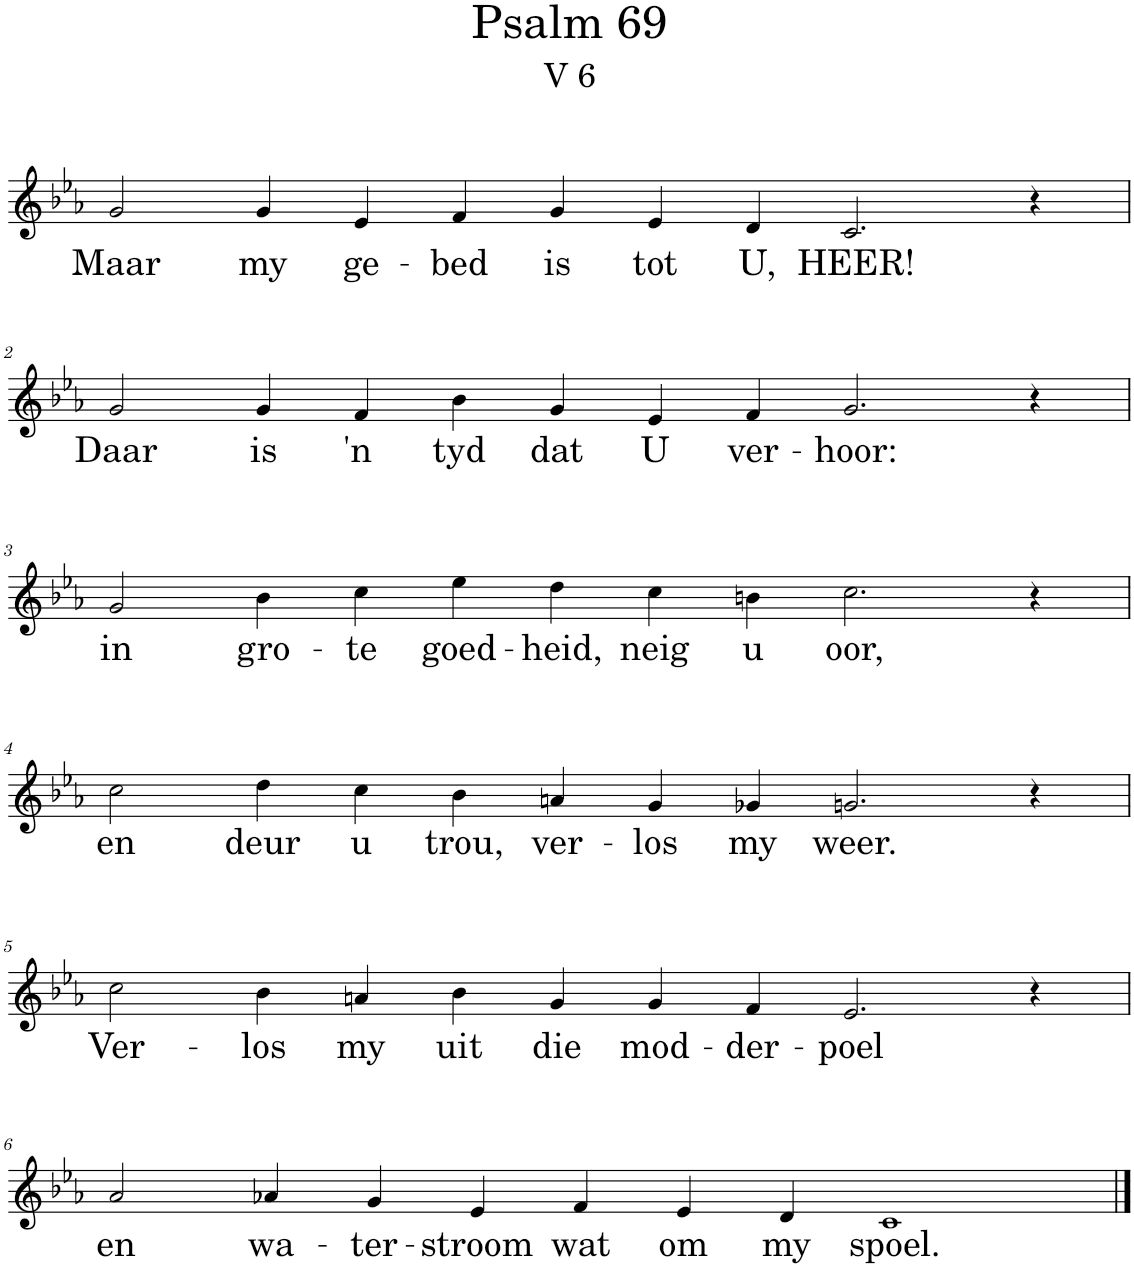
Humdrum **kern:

**kern	**text
*part1	*part1
*staff1	*staff1
*I"Pipe Organ	*
*I'Org.	*
*clefG2	*
*k[b-e-a-]	*
*M12/4	*
=1	=1
!	!LO:LY:b
2g/	Maar
!	!LO:LY:b
4g/	my
!	!LO:LY:b
4e-/	ge-
!	!LO:LY:b
4f/	-bed
!	!LO:LY:b
4g/	is
!	!LO:LY:b
4e-/	tot
!	!LO:LY:b
4d/	U,
!	!LO:LY:b
2.c/	HEER!
4r	.
!!LO:LB:g=z
=2	=2
!	!LO:LY:b
2g/	Daar
!	!LO:LY:b
4g/	is
!	!LO:LY:b
4f/	'n
!	!LO:LY:b
4b-\	tyd
!	!LO:LY:b
4g/	dat
!	!LO:LY:b
4e-/	U
!	!LO:LY:b
4f/	ver-
!	!LO:LY:b
2.g/	-hoor:
4r	.
!!LO:LB:g=z
=3	=3
!	!LO:LY:b
2g/	in
!	!LO:LY:b
4b-\	gro-
!	!LO:LY:b
4cc\	-te
!	!LO:LY:b
4ee-\	goed-
!	!LO:LY:b
4dd\	-heid,
!	!LO:LY:b
4cc\	neig
!	!LO:LY:b
4bn\	u
!	!LO:LY:b
2.cc\	oor,
4r	.
!!LO:LB:g=z
=4	=4
*M12/4	*
!	!LO:LY:b
2cc\	en
!	!LO:LY:b
4dd\	deur
!	!LO:LY:b
4cc\	u
!	!LO:LY:b
4b-\	trou,
!	!LO:LY:b
4an/	ver-
!	!LO:LY:b
4g/	-los
!	!LO:LY:b
4g-X/	my
!	!LO:LY:b
2.gn/	weer.
4r	.
!!LO:LB:g=z
=5	=5
!	!LO:LY:b
2cc\	Ver-
!	!LO:LY:b
4b-\	-los
!	!LO:LY:b
4an/	my
!	!LO:LY:b
4b-\	uit
!	!LO:LY:b
4g/	die
!	!LO:LY:b
4g/	mod-
!	!LO:LY:b
4f/	-der-
!	!LO:LY:b
2.e-/	-poel
4r	.
!!LO:LB:g=z
=6	=6
!	!LO:LY:b
2a-/	en
!	!LO:LY:b
4a-X/	wa-
!	!LO:LY:b
4g/	-ter-
!	!LO:LY:b
4e-/	-stroom
!	!LO:LY:b
4f/	wat
!	!LO:LY:b
4e-/	om
!	!LO:LY:b
4d/	my
!	!LO:LY:b
1c	spoel.
==	==
*-	*-
